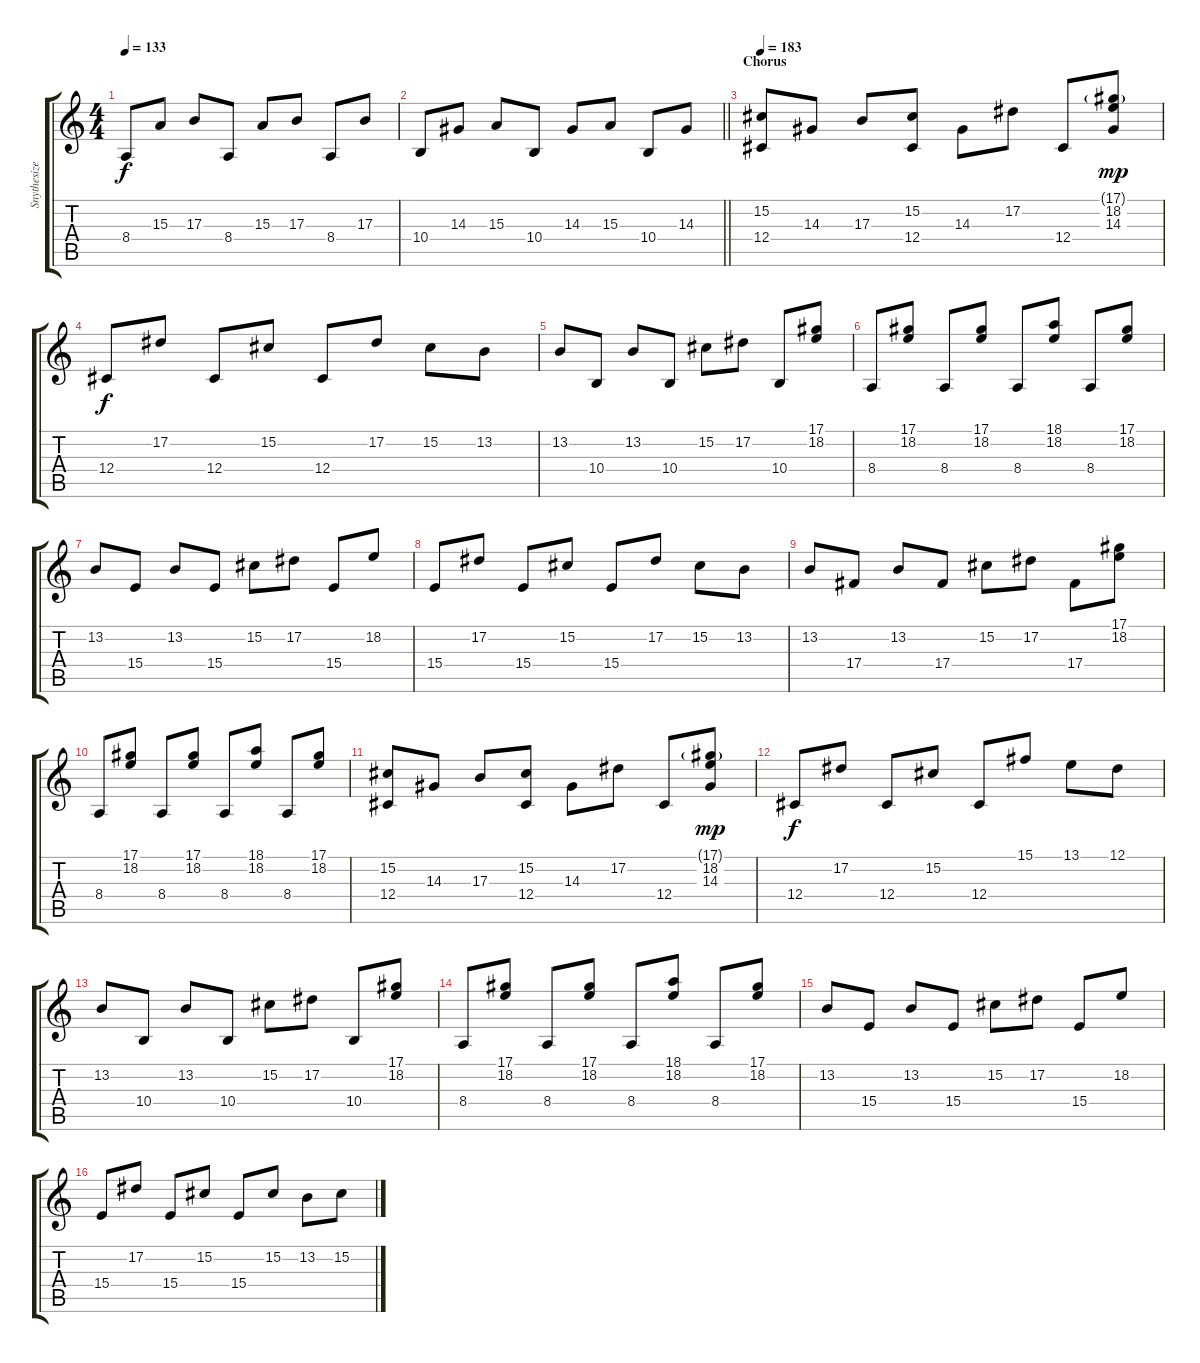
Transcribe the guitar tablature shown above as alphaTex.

\track ("Snythesizer" "Snythesize") {instrument lead1square}
\staff {score tabs}
\tuning (Eb4 Bb3 Gb3 Db3 Ab2 Db2) {hide}
\ts (4 4)
\tempo 133
\clef g2
\ks c
8.4.8{dy f} 15.3.8 17.3.8 8.4.8 15.3.8 17.3.8 8.4.8 17.3.8 |
\barLineRight lightlight
10.4.8 14.3.8 15.3.8 10.4.8 14.3.8 15.3.8 10.4.8 14.3.8 |
\section ("" "Chorus")
\tempo 183
(15.2 12.4).8{volume 13} 14.3.8 17.3.8 (15.2 12.4).8 14.3.8 17.2.8 12.4.8 (17.1{g} 18.2 14.3).8{dy mp} |
12.4.8{dy f} 17.2.8 12.4.8 15.2.8 12.4.8 17.2.8 15.2.8 13.2.8 |
13.2.8 10.4.8 13.2.8 10.4.8 15.2.8 17.2.8 10.4.8 (17.1 18.2).8 |
8.4.8 (17.1 18.2).8 8.4.8 (17.1 18.2).8 8.4.8 (18.1 18.2).8 8.4.8 (17.1 18.2).8 |
13.2.8 15.4.8 13.2.8 15.4.8 15.2.8 17.2.8 15.4.8 18.2.8 |
15.4.8 17.2.8 15.4.8 15.2.8 15.4.8 17.2.8 15.2.8 13.2.8 |
13.2.8 17.4.8 13.2.8 17.4.8 15.2.8 17.2.8 17.4.8 (17.1 18.2).8 |
8.4.8 (17.1 18.2).8 8.4.8 (17.1 18.2).8 8.4.8 (18.1 18.2).8 8.4.8 (17.1 18.2).8 |
(15.2 12.4).8 14.3.8 17.3.8 (15.2 12.4).8 14.3.8 17.2.8 12.4.8 (17.1{g} 18.2 14.3).8{dy mp} |
12.4.8{dy f} 17.2.8 12.4.8 15.2.8 12.4.8 15.1.8 13.1.8 12.1.8 |
13.2.8 10.4.8 13.2.8 10.4.8 15.2.8 17.2.8 10.4.8 (17.1 18.2).8 |
8.4.8 (17.1 18.2).8 8.4.8 (17.1 18.2).8 8.4.8 (18.1 18.2).8 8.4.8 (17.1 18.2).8 |
13.2.8 15.4.8 13.2.8 15.4.8 15.2.8 17.2.8 15.4.8 18.2.8 |
15.4.8 17.2.8 15.4.8 15.2.8 15.4.8 15.2.8 13.2.8 15.2.8
